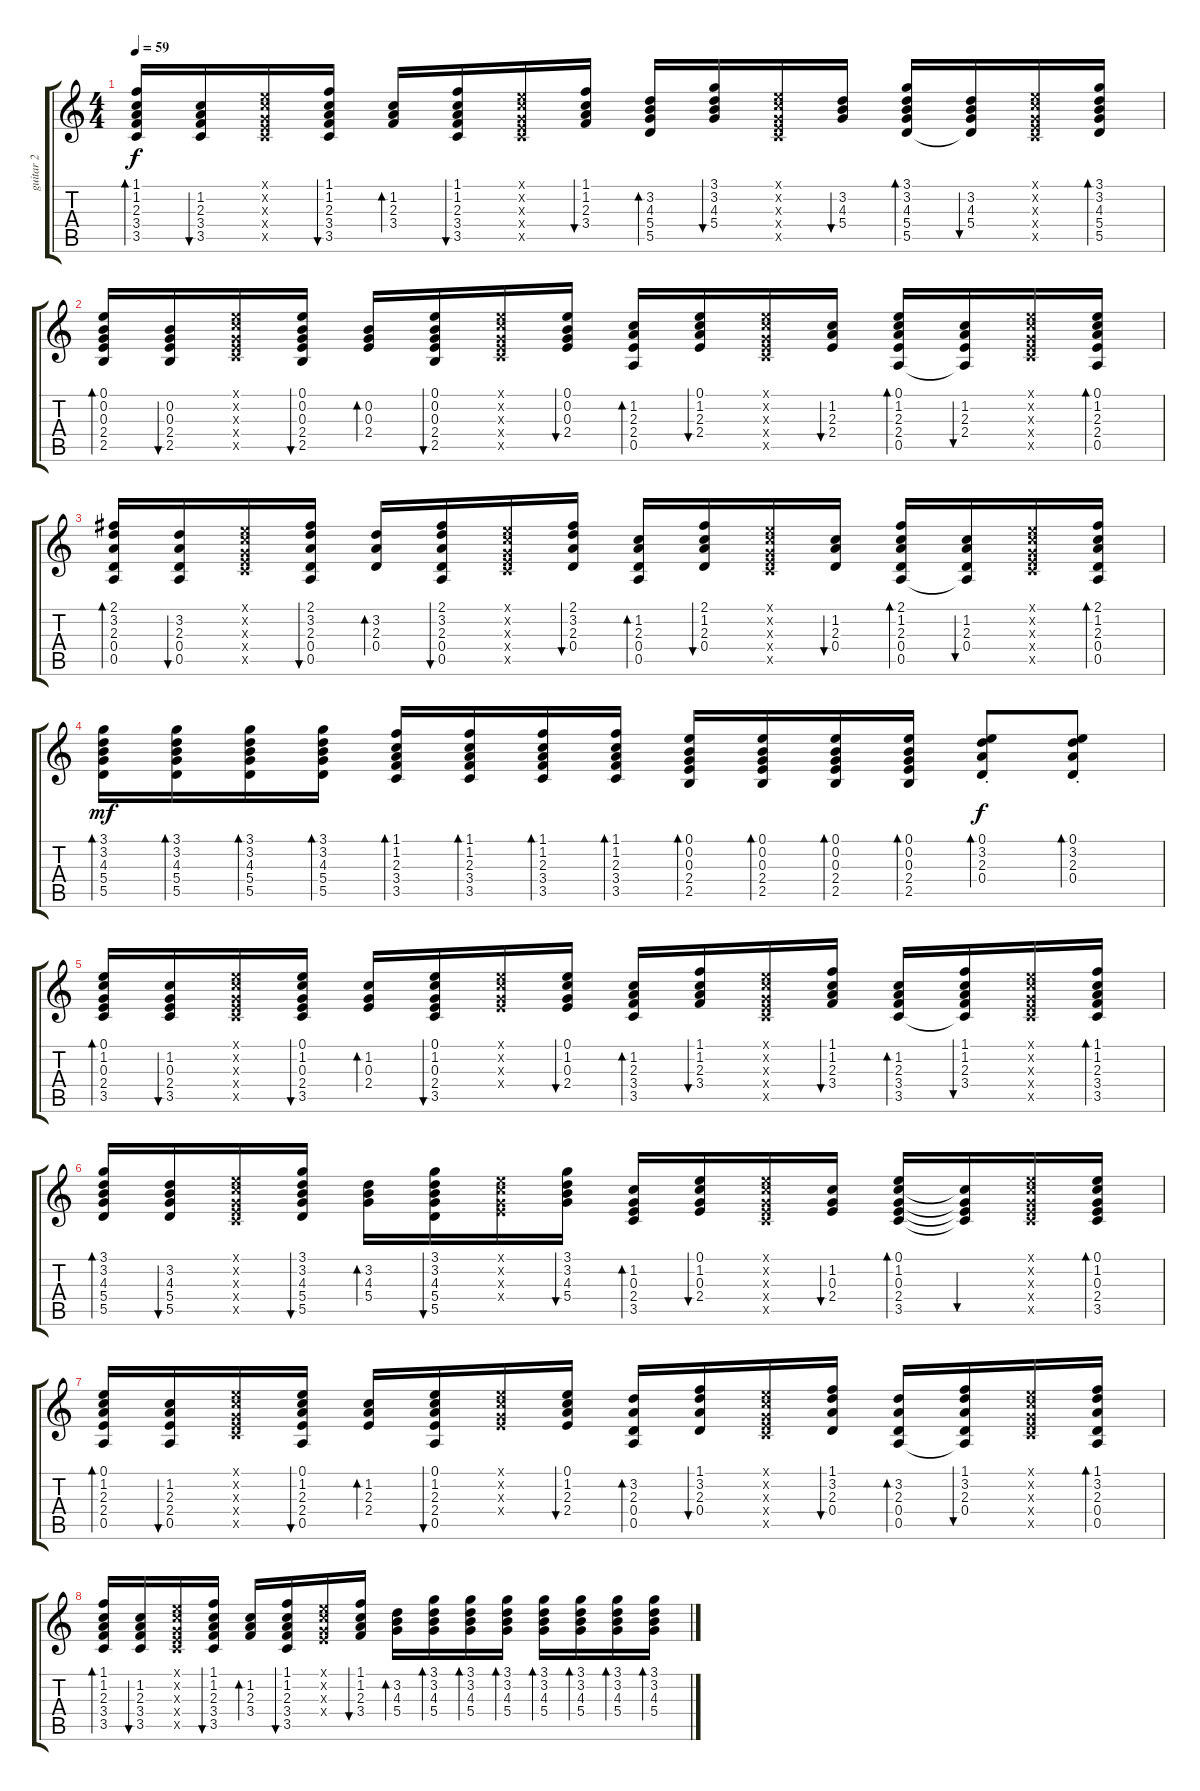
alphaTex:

\track ("guitar 2" "guitar 2") {instrument electricguitarclean}
\staff {score tabs}
\tuning (E4 B3 G3 D3 A2 E2) {hide}
\ts (4 4)
\tempo 59
\clef g2
\ks c
(1.1 1.2 2.3 3.4 3.5).16{bd 30 dy f} (1.2 2.3 3.4 3.5).16{bu 30} (0.1{x} 1.2{x} 0.3{x} 2.4{x} 3.5{x}).16 (1.1 1.2 2.3 3.4 3.5).16{bu 30} (1.2 2.3 3.4).16{bd 30} (1.1 1.2 2.3 3.4 3.5).16{bu 30} (0.1{x} 1.2{x} 0.3{x} 2.4{x} 3.5{x}).16 (1.1 1.2 2.3 3.4).16{bu 30} (3.2 4.3 5.4 5.5).16{bd 30} (3.1 3.2 4.3 5.4).16{bu 30} (0.1{x} 1.2{x} 0.3{x} 2.4{x} 3.5{x}).16 (3.2 4.3 5.4).16{bu 30} (3.1 3.2 4.3 5.4 5.5).16{bd 30} (3.2 4.3 5.4 5.5{t}).16{bu 60} (0.1{x} 1.2{x} 0.3{x} 2.4{x} 3.5{x}).16 (3.1 3.2 4.3 5.4 5.5).16{bd 30} |
(0.1 0.2 0.3 2.4 2.5).16{bd 30} (0.2 0.3 2.4 2.5).16{bu 30} (0.1{x} 1.2{x} 0.3{x} 2.4{x} 3.5{x}).16 (0.1 0.2 0.3 2.4 2.5).16{bu 30} (0.2 0.3 2.4).16{bd 30} (0.1 0.2 0.3 2.4 2.5).16{bu 30} (0.1{x} 1.2{x} 0.3{x} 2.4{x} 3.5{x}).16 (0.1 0.2 0.3 2.4).16{bu 30} (1.2 2.3 2.4 0.5).16{bd 30} (0.1 1.2 2.3 2.4).16{bu 30} (0.1{x} 1.2{x} 0.3{x} 2.4{x} 3.5{x}).16 (1.2 2.3 2.4).16{bu 30} (0.1 1.2 2.3 2.4 0.5).16{bd 30} (1.2 2.3 2.4 0.5{t}).16{bu 60} (0.1{x} 1.2{x} 0.3{x} 2.4{x} 3.5{x}).16 (0.1 1.2 2.3 2.4 0.5).16{bd 30} |
(2.1 3.2 2.3 0.4 0.5).16{bd 30} (3.2 2.3 0.4 0.5).16{bu 30} (0.1{x} 1.2{x} 0.3{x} 2.4{x} 3.5{x}).16 (2.1 3.2 2.3 0.4 0.5).16{bu 30} (3.2 2.3 0.4).16{bd 30} (2.1 3.2 2.3 0.4 0.5).16{bu 30} (0.1{x} 1.2{x} 0.3{x} 2.4{x} 3.5{x}).16 (2.1 3.2 2.3 0.4).16{bu 30} (1.2 2.3 0.4 0.5).16{bd 30} (2.1 1.2 2.3 0.4).16{bu 30} (0.1{x} 1.2{x} 0.3{x} 2.4{x} 3.5{x}).16 (1.2 2.3 0.4).16{bu 30} (2.1 1.2 2.3 0.4 0.5).16{bd 30} (1.2 2.3 0.4 0.5{t}).16{bu 60} (0.1{x} 1.2{x} 0.3{x} 2.4{x} 3.5{x}).16 (2.1 1.2 2.3 0.4 0.5).16{bd 30} |
(3.1 3.2 4.3 5.4 5.5).16{bd 60 dy mf volume 12} (3.1 3.2 4.3 5.4 5.5).16{bd 60} (3.1 3.2 4.3 5.4 5.5).16{bd 60} (3.1 3.2 4.3 5.4 5.5).16{bd 60} (1.1 1.2 2.3 3.4 3.5).16{bd 60} (1.1 1.2 2.3 3.4 3.5).16{bd 60} (1.1 1.2 2.3 3.4 3.5).16{bd 60} (1.1 1.2 2.3 3.4 3.5).16{bd 60} (0.1 0.2 0.3 2.4 2.5).16{bd 60} (0.1 0.2 0.3 2.4 2.5).16{bd 60} (0.1 0.2 0.3 2.4 2.5).16{bd 60} (0.1 0.2 0.3 2.4 2.5).16{bd 60} (0.1{st} 3.2{st} 2.3{st} 0.4{st}).8{bd 60 dy f} (0.1{st} 3.2{st} 2.3{st} 0.4{st}).8{bd 60} |
(0.1 1.2 0.3 2.4 3.5).16{bd 30} (1.2 0.3 2.4 3.5).16{bu 30} (0.1{x} 1.2{x} 0.3{x} 2.4{x} 3.5{x}).16 (0.1 1.2 0.3 2.4 3.5).16{bu 30} (1.2 0.3 2.4).16{bd 30} (0.1 1.2 0.3 2.4 3.5).16{bu 30} (0.1{x} 1.2{x} 0.3{x} 2.4{x}).16 (0.1 1.2 0.3 2.4).16{bu 30} (1.2 2.3 3.4 3.5).16{bd 30} (1.1 1.2 2.3 3.4).16{bu 30} (0.1{x} 1.2{x} 0.3{x} 2.4{x} 3.5{x}).16 (1.1 1.2 2.3 3.4).16{bu 30} (1.2 2.3 3.4 3.5).16{bd 30} (1.1 1.2 2.3 3.4 3.5{t}).16{bu 60} (0.1{x} 1.2{x} 0.3{x} 2.4{x} 3.5{x}).16 (1.1 1.2 2.3 3.4 3.5).16{bd 30} |
(3.1 3.2 4.3 5.4 5.5).16{bd 30} (3.2 4.3 5.4 5.5).16{bu 30} (0.1{x} 1.2{x} 0.3{x} 2.4{x} 3.5{x}).16 (3.1 3.2 4.3 5.4 5.5).16{bu 30} (3.2 4.3 5.4).16{bd 30} (3.1 3.2 4.3 5.4 5.5).16{bu 30} (0.1{x} 1.2{x} 0.3{x} 2.4{x}).16 (3.1 3.2 4.3 5.4).16{bu 30} (1.2 0.3 2.4 3.5).16{bd 30} (0.1 1.2 0.3 2.4).16{bu 30} (0.1{x} 1.2{x} 0.3{x} 2.4{x} 3.5{x}).16 (1.2 0.3 2.4).16{bu 30} (0.1 1.2 0.3 2.4 3.5).16{bd 30} (1.2{t} 0.3{t} 2.4{t} 3.5{t}).16{bu 60} (0.1{x} 1.2{x} 0.3{x} 2.4{x} 3.5{x}).16 (0.1 1.2 0.3 2.4 3.5).16{bd 30} |
(0.1 1.2 2.3 2.4 0.5).16{bd 30} (1.2 2.3 2.4 0.5).16{bu 30} (0.1{x} 1.2{x} 0.3{x} 2.4{x} 3.5{x}).16 (0.1 1.2 2.3 2.4 0.5).16{bu 30} (1.2 2.3 2.4).16{bd 30} (0.1 1.2 2.3 2.4 0.5).16{bu 30} (0.1{x} 1.2{x} 0.3{x} 2.4{x}).16 (0.1 1.2 2.3 2.4).16{bu 30} (3.2 2.3 0.4 0.5).16{bd 30} (1.1 3.2 2.3 0.4).16{bu 30} (0.1{x} 1.2{x} 0.3{x} 2.4{x} 3.5{x}).16 (1.1 3.2 2.3 0.4).16{bu 30} (3.2 2.3 0.4 0.5).16{bd 30} (1.1 3.2 2.3 0.4 0.5{t}).16{bu 60} (0.1{x} 1.2{x} 0.3{x} 2.4{x} 3.5{x}).16 (1.1 3.2 2.3 0.4 0.5).16{bd 30} |
(1.1 1.2 2.3 3.4 3.5).16{bd 30} (1.2 2.3 3.4 3.5).16{bu 30} (0.1{x} 1.2{x} 0.3{x} 2.4{x} 3.5{x}).16 (1.1 1.2 2.3 3.4 3.5).16{bu 30} (1.2 2.3 3.4).16{bd 30} (1.1 1.2 2.3 3.4 3.5).16{bu 30} (0.1{x} 1.2{x} 0.3{x} 2.4{x}).16 (1.1 1.2 2.3 3.4).16{bu 30} (3.2 4.3 5.4).16{bd 30} (3.1 3.2 4.3 5.4).16{bd 30} (3.1 3.2 4.3 5.4).16{bd 30} (3.1 3.2 4.3 5.4).16{bd 30} (3.1 3.2 4.3 5.4).16{bd 30} (3.1 3.2 4.3 5.4).16{bd 30} (3.1 3.2 4.3 5.4).16{bd 30} (3.1 3.2 4.3 5.4).16{bd 30}
